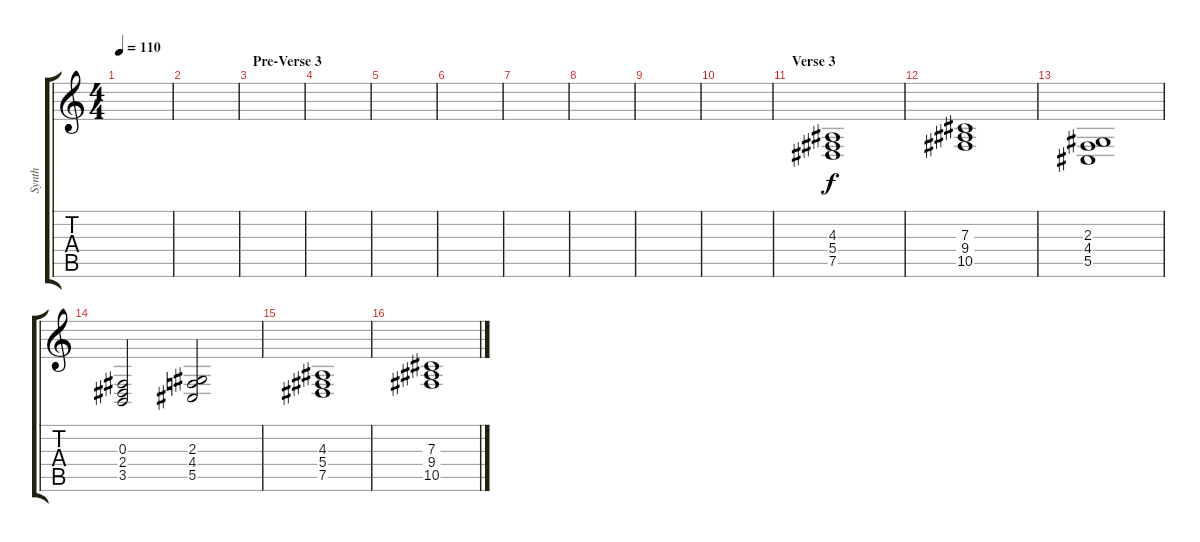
\track ("Synth" "Synth") {instrument synthstrings2}
\staff {score tabs}
\tuning (Eb4 Bb3 Gb3 Db3 Ab2 Eb2) {hide}
\ts (4 4)
\tempo 110
\clef g2
\ks c
|
|
\section ("" "Pre-Verse 3")
|
|
|
|
|
|
|
|
\section ("" "Verse 3")
(4.3 5.4 7.5).1{volume 13 instrument synthstrings2} |
(7.3 9.4 10.5).1 |
(2.3 4.4 5.5).1 |
(0.3 2.4 3.5).2 (2.3 4.4 5.5).2 |
(4.3 5.4 7.5).1 |
(7.3 9.4 10.5).1
